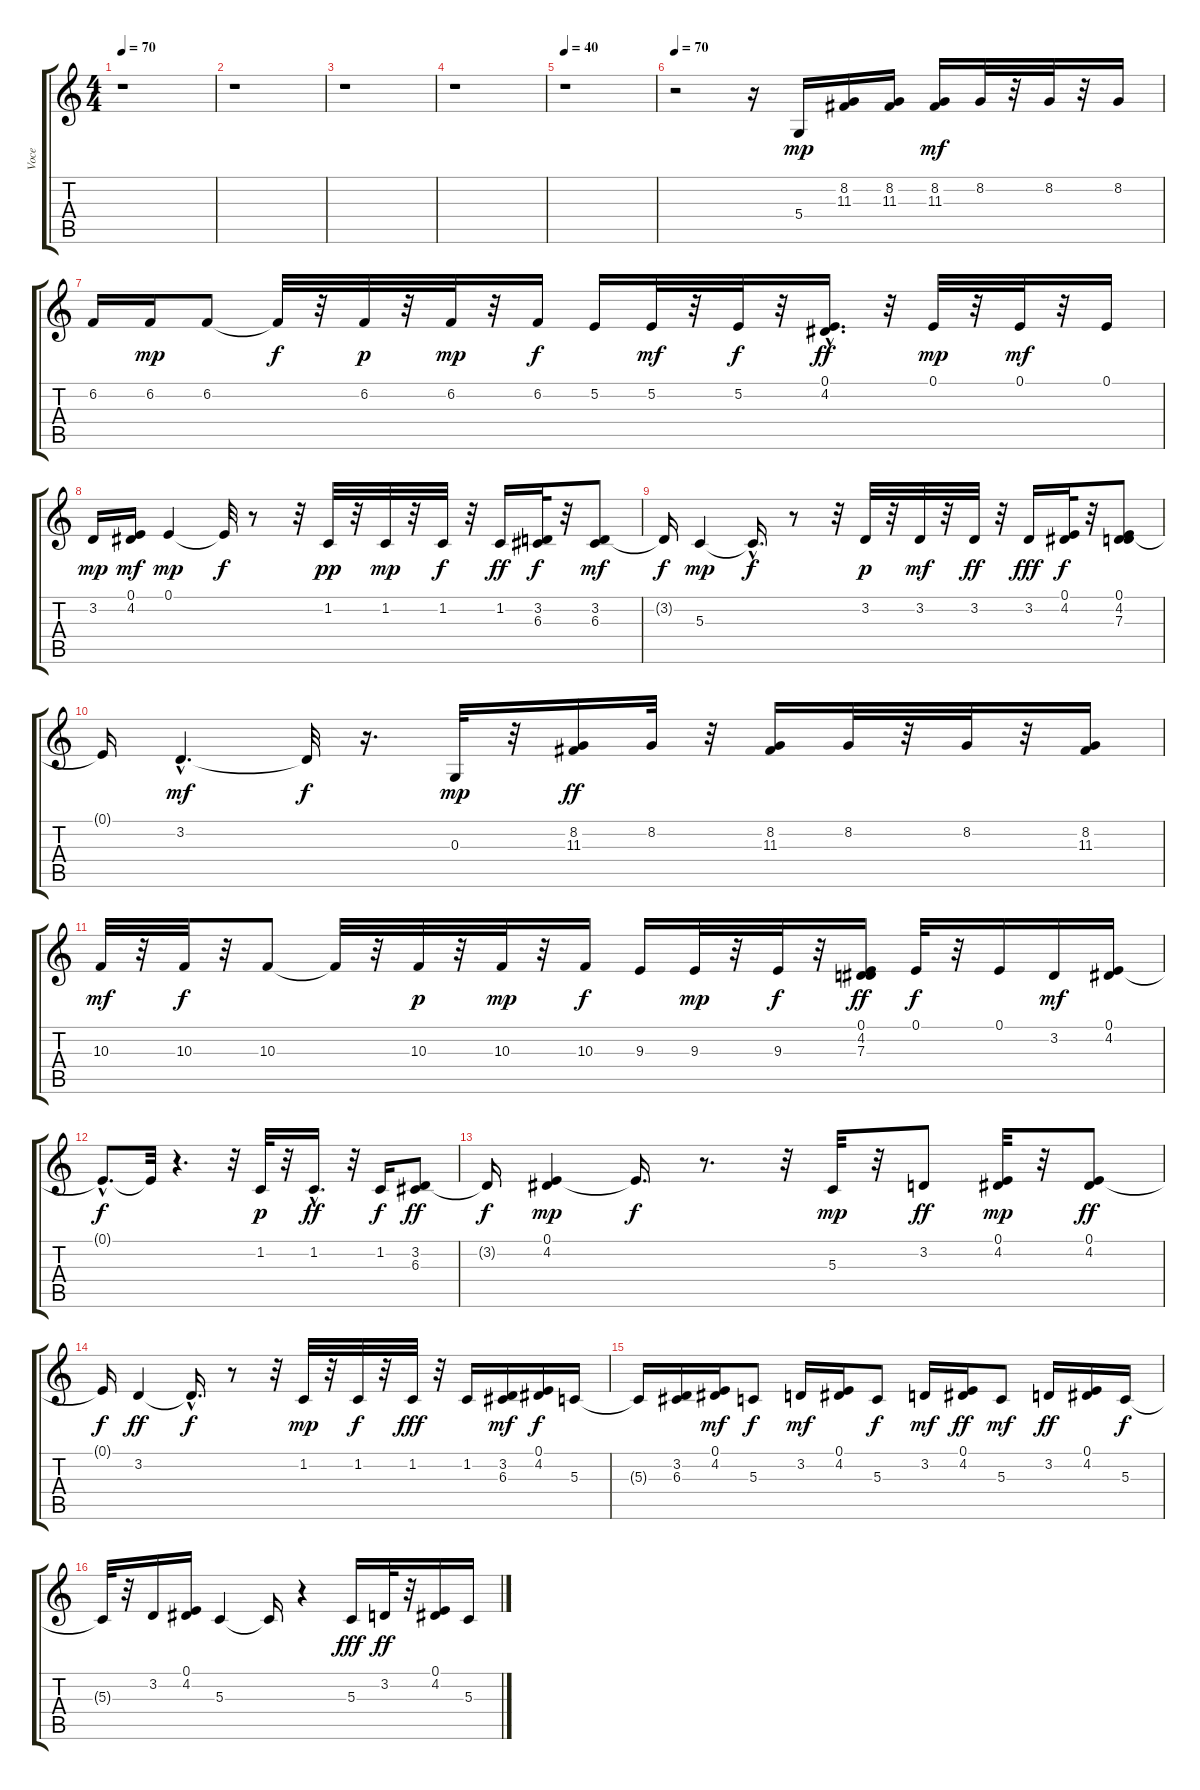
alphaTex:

\track ("Voce" "Voce") {instrument altosax}
\staff {score tabs}
\tuning (E4 B3 G3 D3 A2 E2) {hide}
\ts (4 4)
\tempo 70
\clef g2
\ks c
r.1{dy mp instrument altosax} |
r.1 |
r.1 |
r.1 |
\tempo 40
r.1 |
\tempo 70
r.2 r.16 5.4.16 (8.2 11.3).16 (8.2 11.3).16 (8.2 11.3).16{dy mf} 8.2.32 r.32 8.2.32 r.32 8.2.16 |
6.2.16 6.2.16{dy mp} 6.2.8 6.2{t}.32{dy f} r.32 6.2.32{dy p} r.32 6.2.32{dy mp} r.32 6.2.16{dy f} 5.2.16 5.2.32{dy mf} r.32 5.2.32{dy f} r.32 (0.1{hac} 4.2).16{d dy ff} r.32 0.1.32{dy mp} r.32 0.1.32{dy mf} r.32 0.1.16 |
3.2.16{dy mp} (0.1 4.2).16{dy mf} 0.1.4{dy mp} 0.1{t}.32{dy f} r.8 r.32 1.2.32{dy pp} r.32 1.2.32{dy mp} r.32 1.2.32{dy f} r.32 1.2.16{dy ff} (3.2 6.3).32{dy f} r.32 (3.2 6.3).8{dy mf} |
3.2{t}.16{dy f} 5.3.4{dy mp} 5.3{hac t}.16{d dy f} r.8 r.32 3.2.32{dy p} r.32 3.2.32{dy mf} r.32 3.2.32{dy ff} r.32 3.2.16{dy fff} (0.1 4.2).32{dy f} r.32 (0.1 4.2 7.3).8 |
0.1{t}.16 3.2{hac}.4{d dy mf} 3.2{t}.32{dy f} r.16{d} 0.3.32{dy mp} r.32 (8.2 11.3).16{dy ff} 8.2.32 r.32 (8.2 11.3).16 8.2.32 r.32 8.2.32 r.32 (8.2 11.3).16 |
10.3.32{dy mf} r.32 10.3.32{dy f} r.32 10.3.8 10.3{t}.32 r.32 10.3.32{dy p} r.32 10.3.32{dy mp} r.32 10.3.16{dy f} 9.3.16 9.3.32{dy mp} r.32 9.3.32{dy f} r.32 (0.1 4.2 7.3).16{dy ff} 0.1.32{dy f} r.32 0.1.16 3.2.16{dy mf} (0.1 4.2).16 |
0.1{hac t}.8{d dy f} 0.1{t}.32 r.4{d} r.32 1.2.32{dy p} r.32 1.2{hac}.16{d dy ff} r.32 1.2.16{dy f} (3.2 6.3).8{dy ff} |
3.2{t}.16{dy f} (0.1 4.2).4{dy mp} 0.1{t}.16{d dy f} r.8{d} r.32 5.3.32{dy mp} r.32 3.2.8{dy ff} (0.1 4.2).32{dy mp} r.32 (0.1 4.2).8{dy ff} |
0.1{t}.16{dy f} 3.2.4{dy ff} 3.2{hac t}.16{d dy f} r.8 r.32 1.2.32{dy mp} r.32 1.2.32{dy f} r.32 1.2.32{dy fff} r.32 1.2.16 (3.2 6.3).16{dy mf} (0.1 4.2).16{dy f} 5.3.16 |
5.3{t}.16 (3.2 6.3).16 (0.1 4.2).16{dy mf} 5.3.8{dy f} 3.2.16{dy mf} (0.1 4.2).16 5.3.8{dy f} 3.2.16{dy mf} (0.1 4.2).16{dy ff} 5.3.8{dy mf} 3.2.16{dy ff} (0.1 4.2).16 5.3.16{dy f} |
5.3{t}.32 r.32 3.2.16 (0.1 4.2).16 5.3.4 5.3{t}.16 r.4 5.3.16{dy fff} 3.2.32{dy ff} r.32 (0.1 4.2).16 5.3.16
